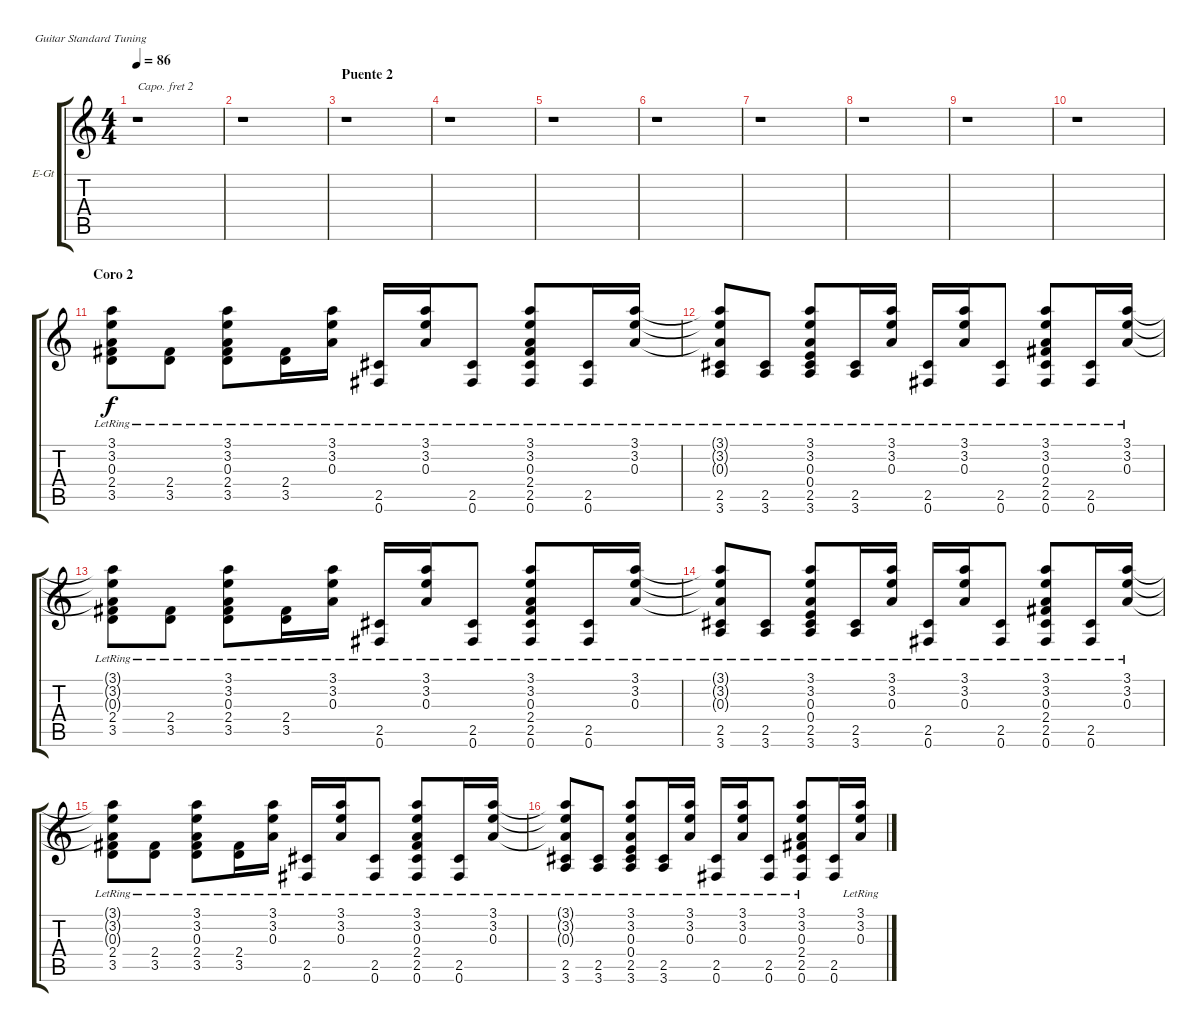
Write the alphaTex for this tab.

\defaultSystemsLayout 4
\bracketExtendMode groupsimilarinstruments
\firstSystemTrackNameOrientation horizontal
\otherSystemsTrackNameOrientation horizontal
\track ("Electric Guitar" "E-Gt") {instrument distortionguitar}
\staff {score tabs}
\capo 2
\tuning (E4 B3 G3 D3 A2 E2)
\ts (4 4)
\tempo 86
\clef g2
\scale
0.333333
\ks c
r.1{dy f} |
\scale
0.333333 r.1 |
\section ("" "Puente 2")
\scale
0.333333 r.1 |
\scale
0.333333 r.1 |
\scale
0.333333 r.1 |
\scale
0.333333 r.1 |
\scale
0.333333 r.1 |
\scale
0.333333 r.1 |
\scale
0.333333 r.1 |
\scale
0.333333 r.1 |
\section ("" "Coro 2")
\scale
0.333333 (3.1{lr} 3.2{lr} 0.3{lr} 2.4{lr} 3.5{lr}).8 (2.4{lr} 3.5{lr}).8 (3.1{lr} 3.2{lr} 0.3{lr} 2.4{lr} 3.5{lr}).8 (2.4{lr} 3.5{lr}).16 (3.1{lr} 3.2{lr} 0.3{lr}).16 (2.5{lr} 0.6{lr}).16 (3.1{lr} 3.2{lr} 0.3{lr}).16 (2.5{lr} 0.6{lr}).8 (3.1{lr} 3.2{lr} 0.3{lr} 2.4{lr} 2.5{lr} 0.6{lr}).8 (2.5{lr} 0.6).16 (3.1{lr} 3.2{lr} 0.3{lr}).16 |
\scale
0.333333 (3.1{lr t} 3.2{lr t} 0.3{lr t} 2.5{lr} 3.6).8 (2.5{lr} 3.6).8 (3.1{lr} 3.2{lr} 0.3{lr} 0.4{lr} 2.5{lr} 3.6).8 (2.5{lr} 3.6).16 (3.1{lr} 3.2{lr} 0.3{lr}).16 (2.5{lr} 0.6{lr}).16 (3.1{lr} 3.2{lr} 0.3{lr}).16 (2.5{lr} 0.6{lr}).8 (3.1{lr} 3.2{lr} 0.3{lr} 2.4{lr} 2.5{lr} 0.6{lr}).8 (2.5{lr} 0.6).16 (3.1{lr} 3.2{lr} 0.3{lr}).16 |
\scale
0.333333 (3.1{lr t} 3.2{lr t} 0.3{lr t} 2.4{lr} 3.5{lr}).8 (2.4{lr} 3.5{lr}).8 (3.1{lr} 3.2{lr} 0.3{lr} 2.4{lr} 3.5{lr}).8 (2.4{lr} 3.5{lr}).16 (3.1{lr} 3.2{lr} 0.3{lr}).16 (2.5{lr} 0.6{lr}).16 (3.1{lr} 3.2{lr} 0.3{lr}).16 (2.5{lr} 0.6{lr}).8 (3.1{lr} 3.2{lr} 0.3{lr} 2.4{lr} 2.5{lr} 0.6{lr}).8 (2.5{lr} 0.6{lr}).16 (3.1{lr} 3.2{lr} 0.3{lr}).16 |
\scale
0.333333 (3.1{lr t} 3.2{lr t} 0.3{lr t} 2.5{lr} 3.6{lr}).8 (2.5{lr} 3.6{lr}).8 (3.1{lr} 3.2{lr} 0.3{lr} 0.4{lr} 2.5{lr} 3.6{lr}).8 (2.5{lr} 3.6{lr}).16 (3.1{lr} 3.2{lr} 0.3{lr}).16 (2.5{lr} 0.6{lr}).16 (3.1{lr} 3.2{lr} 0.3{lr}).16 (2.5{lr} 0.6{lr}).8 (3.1{lr} 3.2{lr} 0.3{lr} 2.4{lr} 2.5{lr} 0.6{lr}).8 (2.5{lr} 0.6).16 (3.1{lr} 3.2{lr} 0.3{lr}).16 |
\scale
0.333333 (3.1{lr t} 3.2{lr t} 0.3{lr t} 2.4{lr} 3.5{lr}).8 (2.4{lr} 3.5{lr}).8 (3.1{lr} 3.2{lr} 0.3{lr} 2.4{lr} 3.5{lr}).8 (2.4{lr} 3.5{lr}).16 (3.1{lr} 3.2{lr} 0.3{lr}).16 (2.5{lr} 0.6{lr}).16 (3.1{lr} 3.2{lr} 0.3{lr}).16 (2.5{lr} 0.6{lr}).8 (3.1{lr} 3.2{lr} 0.3{lr} 2.4{lr} 2.5{lr} 0.6{lr}).8 (2.5{lr} 0.6).16 (3.1{lr} 3.2{lr} 0.3{lr}).16 |
\scale
0.333333 (3.1{lr t} 3.2{lr t} 0.3{lr t} 2.5{lr} 3.6{lr}).8 (2.5{lr} 3.6{lr}).8 (3.1{lr} 3.2{lr} 0.3{lr} 0.4{lr} 2.5{lr} 3.6{lr}).8 (2.5{lr} 3.6{lr}).16 (3.1{lr} 3.2{lr} 0.3{lr}).16 (2.5{lr} 0.6{lr}).16 (3.1{lr} 3.2{lr} 0.3{lr}).16 (2.5{lr} 0.6{lr}).8 (3.1{lr} 3.2{lr} 0.3{lr} 2.4{lr} 2.5{lr} 0.6{lr}).8 (2.5 0.6).16 (3.1{lr} 3.2{lr} 0.3{lr}).16
